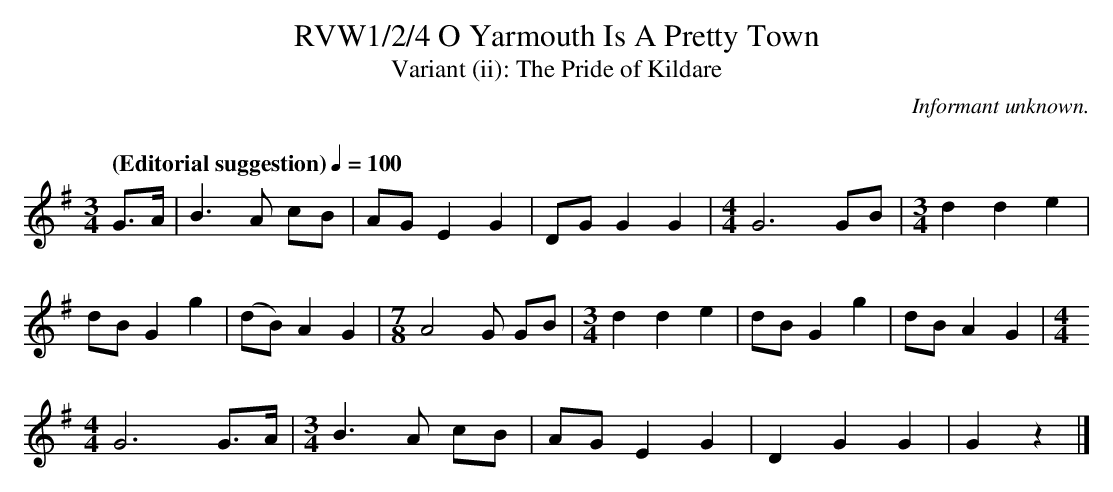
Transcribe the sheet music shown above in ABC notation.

X:1
T:RVW1/2/4 O Yarmouth Is A Pretty Town
T:Variant (ii): The Pride of Kildare
C:Informant unknown.
C:
L:1/8
Q: "(Editorial suggestion)" 1/4=100
M:3/4
K:G
G3/2A/2 | B3 A cB | AG E2 G2 | DG G2 G2 | [M:4/4] G6 GB |[M:3/4] d2 d2 e2 |$
dB G2 g2 | (dB) A2 G2 | [M:7/8] A4 G GB | [M:3/4] d2 d2 e2 | dB G2 g2 | dB A2 G2 |[M:4/4]$
G6 G3/2A/2 | [M:3/4] B3 A cB | AG E2 G2 | D2 G2 G2 | G2 z2 |]$
